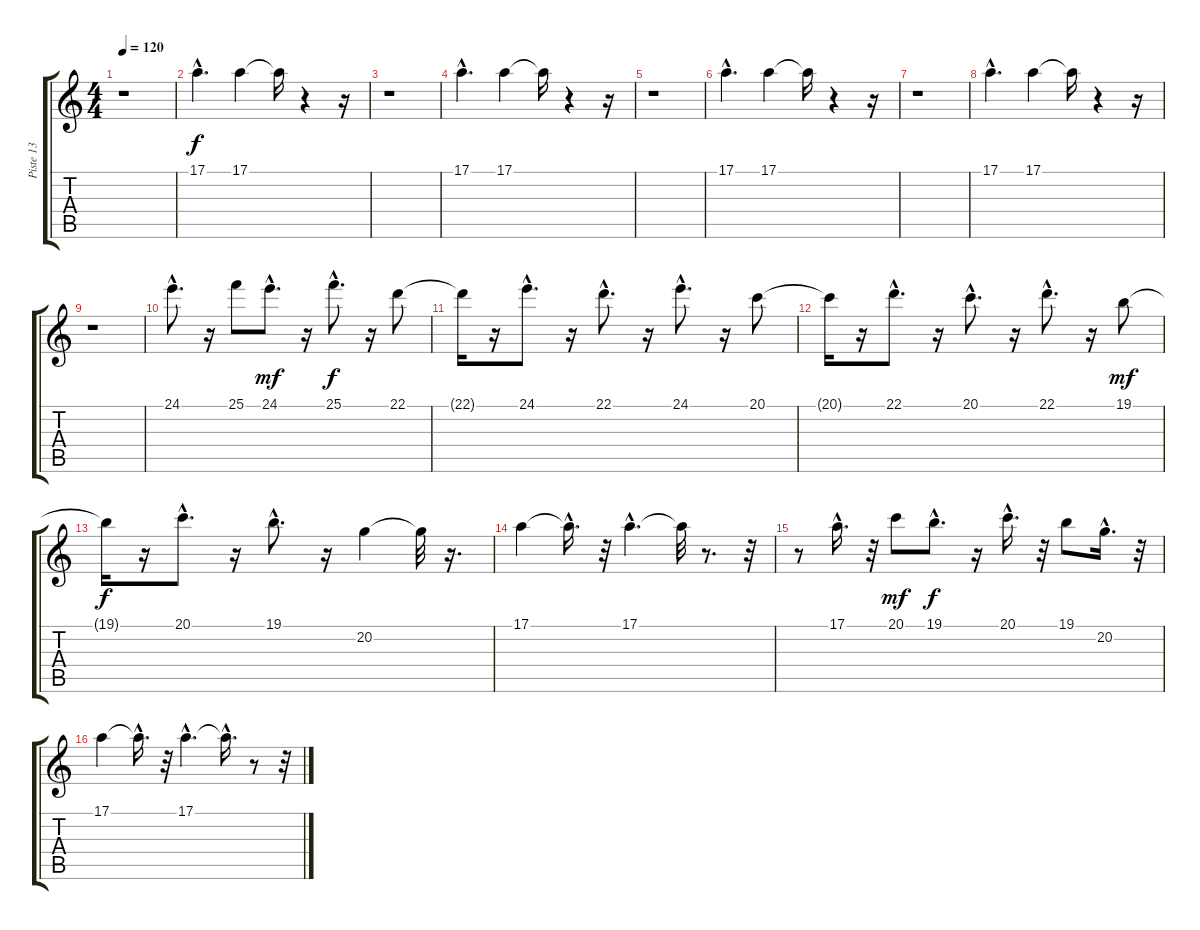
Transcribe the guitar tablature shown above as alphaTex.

\track ("Piste 13" "Piste 13") {instrument musicbox}
\staff {score tabs}
\tuning (E4 B3 G3 D3 A2 E2) {hide}
\ts (4 4)
\tempo 120
\clef g2
\ks c
r.1{dy f instrument musicbox} |
17.1{hac}.4{d} 17.1.4 17.1{t}.16 r.4 r.16 |
r.1 |
17.1{hac}.4{d} 17.1.4 17.1{t}.16 r.4 r.16 |
r.1 |
17.1{hac}.4{d} 17.1.4 17.1{t}.16 r.4 r.16 |
r.1 |
17.1{hac}.4{d} 17.1.4 17.1{t}.16 r.4 r.16 |
r.1 |
24.1{hac}.8{d} r.16 25.1.8 24.1{hac}.8{d dy mf} r.16 25.1{hac}.8{d dy f} r.16 22.1.8 |
22.1{t}.16 r.16 24.1{hac}.8{d} r.16 22.1{hac}.8{d} r.16 24.1{hac}.8{d} r.16 20.1.8 |
20.1{t}.16 r.16 22.1{hac}.8{d} r.16 20.1{hac}.8{d} r.16 22.1{hac}.8{d} r.16 19.1.8{dy mf} |
19.1{t}.16{dy f} r.16 20.1{hac}.8{d} r.16 19.1{hac}.8{d} r.16 20.2.4 20.2{t}.32 r.16{d} |
17.1.4 17.1{hac t}.16{d} r.32 17.1{hac}.4{d} 17.1{t}.32 r.8{d} r.32 |
r.8 17.1{hac}.16{d} r.32 20.1.8{dy mf} 19.1{hac}.8{d dy f} r.16 20.1{hac}.16{d} r.32 19.1.8 20.2{hac}.16{d} r.32 |
17.1.4 17.1{hac t}.16{d} r.32 17.1{hac}.4{d} 17.1{hac t}.16{d} r.8 r.32
